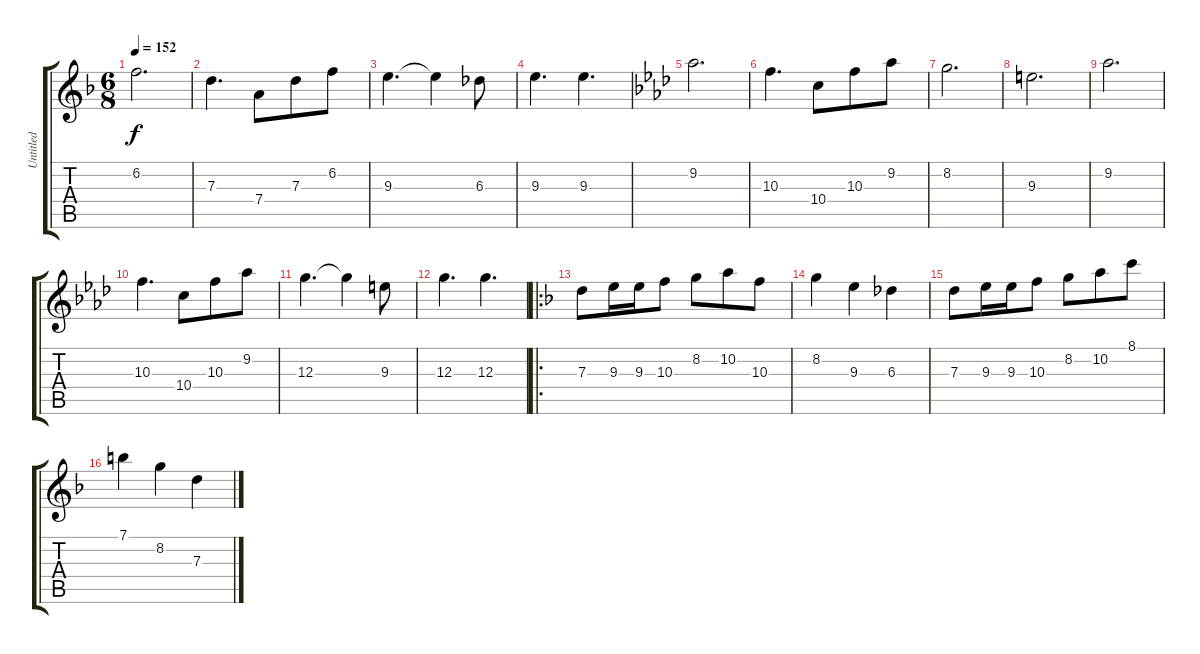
\track ("Untitled" "Untitled") {instrument distortionguitar}
\staff {score tabs}
\tuning (E4 B3 G3 D3 A2 E2) {hide}
\ts (6 8)
\tempo 152
\clef g2
\ks f
6.2.2{d dy f} |
7.3.4{d} 7.4.8 7.3.8 6.2.8 |
9.3.4{d} 9.3{t}.4 6.3.8 |
9.3.4{d} 9.3.4{d} |
\ks ab
9.2.2{d} |
10.3.4{d} 10.4.8 10.3.8 9.2.8 |
8.2.2{d} |
9.3.2{d} |
9.2.2{d} |
10.3.4{d} 10.4.8 10.3.8 9.2.8 |
12.3.4{d} 12.3{t}.4 9.3.8 |
12.3.4{d} 12.3.4{d} |
\ro
\ks f
7.3.8 9.3.16 9.3.16 10.3.8 8.2.8 10.2.8 10.3.8 |
8.2.4 9.3.4 6.3.4 |
7.3.8 9.3.16 9.3.16 10.3.8 8.2.8 10.2.8 8.1.8 |
7.1.4 8.2.4 7.3.4
